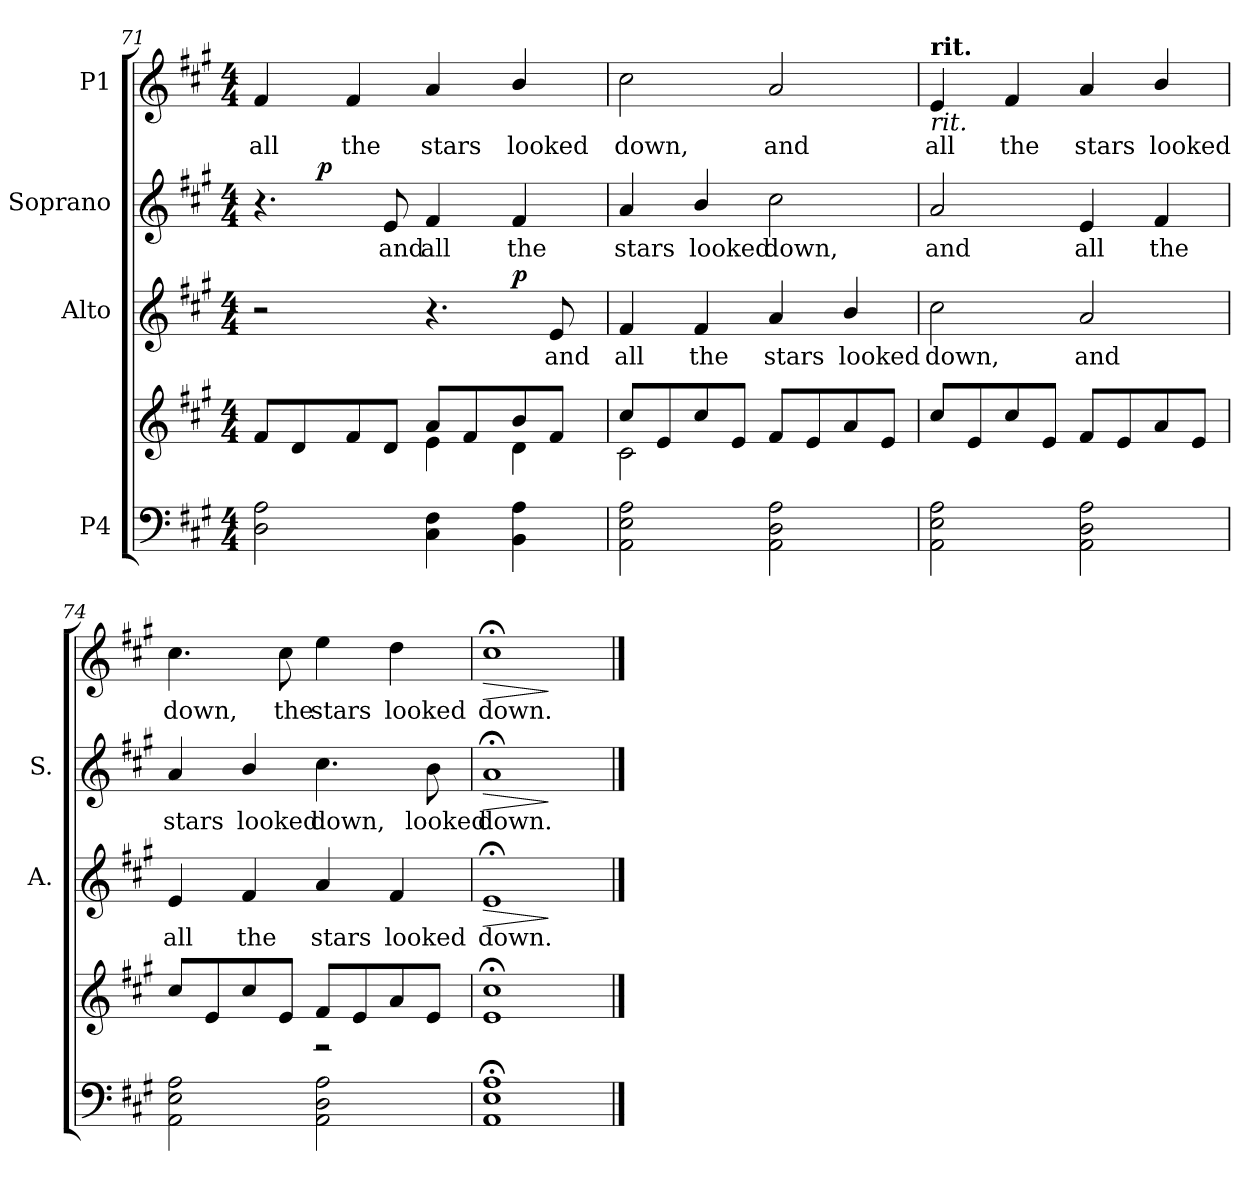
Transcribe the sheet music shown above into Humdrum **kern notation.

**kern	**kern	**kern	**text	**dynam	**kern	**text	**dynam	**kern	**text	**dynam
*part4	*part4	*part3	*part3	*part3	*part2	*part2	*part2	*part1	*part1	*part1
*staff5	*staff4	*staff3	*staff3	*staff3	*staff2	*staff2	*staff2	*staff1	*staff1	*staff1
*I"P4	*	*I"Alto	*	*	*I"Soprano	*	*	*I"P1	*	*
*	*	*I'A.	*	*	*I'S.	*	*	*	*	*
*clefF4	*clefG2	*clefG2	*	*	*clefG2	*	*	*clefG2	*	*
*k[f#c#g#]	*k[f#c#g#]	*k[f#c#g#]	*	*	*k[f#c#g#]	*	*	*k[f#c#g#]	*	*
*A:	*A:	*A:	*	*	*A:	*	*	*A:	*	*
*M4/4	*M4/4	*M4/4	*	*	*M4/4	*	*	*M4/4	*	*
=71	=71	=71	=71	=71	=71	=71	=71	=71	=71	=71
*	*^	*	*	*	*	*	*	*	*	*
!	!	!	!	!	!	!	!	!	!	!LO:LY:b:color=#000000	!
*	*	*	*^	*	*	*^	*	*	*	*	*
2Di\ 2Ai	8f#i/L	2ryy	2r	2.ryy	.	.	4.r	8ryy	.	.	4f#i/	all	.
.	8di/	.	.	.	.	.	.	32ryy	.	.	.	.	.
.	.	.	.	.	.	.	.	128..ryy	.	.	.	.	.
.	.	.	.	.	.	.	.	2ryy	.	p	.	.	.
!	!	!	!	!	!	!	!	!	!	!	!	!LO:LY:b:color=#000000	!
.	8f#i/	.	.	.	.	.	.	.	.	.	4f#i/	the	.
!	!	!	!	!	!	!	!	!	!LO:LY:b:color=#000000	!	!	!	!
.	8di/J	.	.	.	.	.	8ei/	.	and	.	.	.	.
!	!	!	!	!	!	!	!	!	!LO:LY:b:color=#000000	!	!	!	!
!	!	!	!	!	!	!	!	!	!	!	!	!LO:LY:b:color=#000000	!
4C#i\ 4F#i	8ai/L	4ei\	4.r	.	.	.	4f#i/	.	all	.	4ai/	stars	.
.	8f#i/	.	.	.	.	.	.	.	.	.	.	.	.
.	.	.	.	.	.	.	.	4ryy	.	.	.	.	.
!	!	!	!	!	!	!	!	!	!LO:LY:b:color=#000000	!	!	!	!
!	!	!	!	!	!	!	!	!	!	!	!	!LO:LY:b:color=#000000	!
4BBi\ 4Ai	8bi/	4di\	.	4ryy	.	p	4f#i/	.	the	.	4bi/	looked	.
!	!	!	!	!	!LO:LY:b:color=#000000	!	!	!	!	!	!	!	!
.	8f#i/J	.	8ei/	.	and	.	.	.	.	.	.	.	.
.	.	.	.	.	.	.	.	16ryy	.	.	.	.	.
.	.	.	.	.	.	.	.	64ryy	.	.	.	.	.
.	.	.	.	.	.	.	.	512ryy	.	.	.	.	.
*	*	*	*v	*v	*	*	*	*	*	*	*	*	*
*	*	*	*	*	*	*v	*v	*	*	*	*	*
=72	=72	=72	=72	=72	=72	=72	=72	=72	=72	=72	=72
*	*	*	*^	*	*	*^	*	*	*	*	*
!	!	!	!	!	!LO:LY:b:color=#000000	!	!	!	!	!	!	!	!
*	*	*	*v	*v	*	*	*	*	*	*	*	*	*
*	*	*	*	*	*	*v	*v	*	*	*	*	*
*	*	*	*^	*	*	*^	*	*	*	*	*
!	!	!	!	!	!	!	!	!	!LO:LY:b:color=#000000	!	!	!	!
*	*	*	*v	*v	*	*	*	*	*	*	*	*	*
*	*	*	*	*	*	*v	*v	*	*	*	*	*
*	*	*	*^	*	*	*^	*	*	*	*	*
!	!	!	!	!	!	!	!	!	!	!	!	!LO:LY:b:color=#000000	!
*	*	*	*v	*v	*	*	*	*	*	*	*	*	*
*	*	*	*	*	*	*v	*v	*	*	*	*	*
2AAi\ 2Ei 2Ai	8cc#i/L	2c#i\	4f#i/	all	.	4ai/	stars	.	2cc#i\	down,	.
.	8ei/	.	.	.	.	.	.	.	.	.	.
!	!	!	!	!LO:LY:b:color=#000000	!	!	!	!	!	!	!
!	!	!	!	!	!	!	!LO:LY:b:color=#000000	!	!	!	!
.	8cc#i/	.	4f#i/	the	.	4bi/	looked	.	.	.	.
.	8ei/J	.	.	.	.	.	.	.	.	.	.
!	!	!	!	!LO:LY:b:color=#000000	!	!	!	!	!	!	!
!	!	!	!	!	!	!	!LO:LY:b:color=#000000	!	!	!	!
!	!	!	!	!	!	!	!	!	!	!LO:LY:b:color=#000000	!
2AAi\ 2Di 2Ai	8f#i/L	2ryy	4ai/	stars	.	2cc#i\	down,	.	2ai/	and	.
.	8ei/	.	.	.	.	.	.	.	.	.	.
!	!	!	!	!LO:LY:b:color=#000000	!	!	!	!	!	!	!
.	8ai/	.	4bi/	looked	.	.	.	.	.	.	.
.	8ei/J	.	.	.	.	.	.	.	.	.	.
*	*v	*v	*	*	*	*	*	*	*	*	*
!!LO:LB:g=z
=73	=73	=73	=73	=73	=73	=73	=73	=73	=73	=73
!	!	!	!LO:LY:b:color=#000000	!	!	!	!	!	!	!
!	!	!	!	!	!	!LO:LY:b:color=#000000	!	!	!	!
!	!	!	!	!	!	!	!	!LO:TX:b:i:t=rit.	!	!
!	!	!	!	!	!	!	!	!LO:TX:a:B:t=rit.	!	!
!	!	!	!	!	!	!	!	!	!LO:LY:b:color=#000000	!
2AAi\ 2Ei 2Ai	8cc#i/L	2cc#i\	down,	.	2ai/	and	.	4ei/	all	.
.	8ei/	.	.	.	.	.	.	.	.	.
!	!	!	!	!	!	!	!	!	!LO:LY:b:color=#000000	!
.	8cc#i/	.	.	.	.	.	.	4f#i/	the	.
.	8ei/J	.	.	.	.	.	.	.	.	.
!	!	!	!LO:LY:b:color=#000000	!	!	!	!	!	!	!
!	!	!	!	!	!	!LO:LY:b:color=#000000	!	!	!	!
!	!	!	!	!	!	!	!	!	!LO:LY:b:color=#000000	!
2AAi\ 2Di 2Ai	8f#i/L	2ai/	and	.	4ei/	all	.	4ai/	stars	.
.	8ei/	.	.	.	.	.	.	.	.	.
!	!	!	!	!	!	!LO:LY:b:color=#000000	!	!	!	!
!	!	!	!	!	!	!	!	!	!LO:LY:b:color=#000000	!
.	8ai/	.	.	.	4f#i/	the	.	4bi/	looked	.
.	8ei/J	.	.	.	.	.	.	.	.	.
=74	=74	=74	=74	=74	=74	=74	=74	=74	=74	=74
*	*^	*	*	*	*	*	*	*	*	*
!	!	!	!	!LO:LY:b:color=#000000	!	!	!	!	!	!	!
!	!	!	!	!	!	!	!LO:LY:b:color=#000000	!	!	!	!
!	!	!	!	!	!	!	!	!	!	!LO:LY:b:color=#000000	!
2AAi\ 2Ei 2Ai	8cc#i/L	2ryy	4ei/	all	.	4ai/	stars	.	4.cc#i\	down,	.
.	8ei/	.	.	.	.	.	.	.	.	.	.
!	!	!	!	!LO:LY:b:color=#000000	!	!	!	!	!	!	!
!	!	!	!	!	!	!	!LO:LY:b:color=#000000	!	!	!	!
.	8cc#i/	.	4f#i/	the	.	4bi/	looked	.	.	.	.
!	!	!	!	!	!	!	!	!	!	!LO:LY:b:color=#000000	!
.	8ei/J	.	.	.	.	.	.	.	8cc#i\	the	.
!	!	!	!	!LO:LY:b:color=#000000	!	!	!	!	!	!	!
!	!	!	!	!	!	!	!LO:LY:b:color=#000000	!	!	!	!
!	!	!	!	!	!	!	!	!	!	!LO:LY:b:color=#000000	!
2AAi\ 2Di 2Ai	8f#i/L	2r	4ai/	stars	.	4.cc#i\	down,	.	4eei\	stars	.
.	8ei/	.	.	.	.	.	.	.	.	.	.
!	!	!	!	!LO:LY:b:color=#000000	!	!	!	!	!	!	!
!	!	!	!	!	!	!	!	!	!	!LO:LY:b:color=#000000	!
.	8ai/	.	4f#i/	looked	.	.	.	.	4ddi\	looked	.
!	!	!	!	!	!	!	!LO:LY:b:color=#000000	!	!	!	!
.	8ei/J	.	.	.	.	8bi\	looked	.	.	.	.
*	*v	*v	*	*	*	*	*	*	*	*	*
=75	=75	=75	=75	=75	=75	=75	=75	=75	=75	=75
!	!	!	!LO:LY:b:color=#000000	!LO:HP:b	!	!	!	!	!	!
!	!	!	!	!	!	!LO:LY:b:color=#000000	!LO:HP:b	!	!	!
!	!	!	!	!	!	!	!	!	!LO:LY:b:color=#000000	!LO:HP:b
1AAi; 1Ei; 1Ai;	1ei; 1cc#i;	1e;i	down.	>	1a;i	down.	>	1cc#;i	down.	>
.	.	.	.	]	.	.	]	.	.	]
==	==	==	==	==	==	==	==	==	==	==
*-	*-	*-	*-	*-	*-	*-	*-	*-	*-	*-
